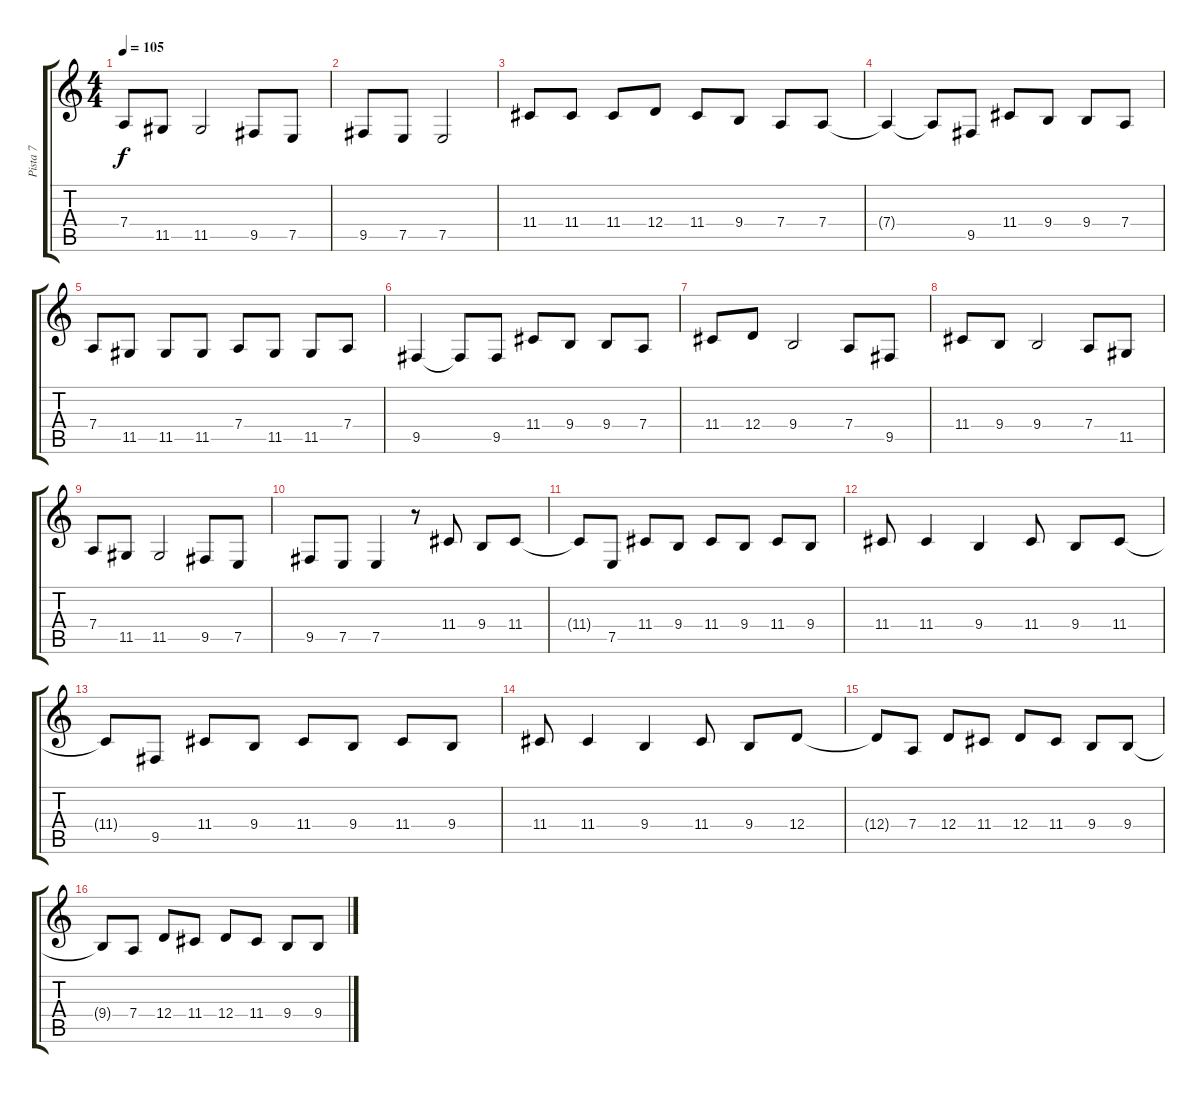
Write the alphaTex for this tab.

\track ("Pista 7" "Pista 7") {instrument violin}
\staff {score tabs}
\tuning (E4 B3 G3 D3 A2 E2) {hide}
\ts (4 4)
\tempo 105
\clef g2
\ks c
7.4.8{dy f} 11.5.8 11.5.2 9.5.8 7.5.8 |
9.5.8 7.5.8 7.5.2 |
11.4.8 11.4.8 11.4.8 12.4.8 11.4.8 9.4.8 7.4.8 7.4.8 |
7.4{t}.4 7.4{t}.8 9.5.8 11.4.8 9.4.8 9.4.8 7.4.8 |
7.4.8 11.5.8 11.5.8 11.5.8 7.4.8 11.5.8 11.5.8 7.4.8 |
9.5.4 9.5{t}.8 9.5.8 11.4.8 9.4.8 9.4.8 7.4.8 |
11.4.8 12.4.8 9.4.2 7.4.8 9.5.8 |
11.4.8 9.4.8 9.4.2 7.4.8 11.5.8 |
7.4.8 11.5.8 11.5.2 9.5.8 7.5.8 |
9.5.8 7.5.8 7.5.4 r.8 11.4.8 9.4.8 11.4.8 |
11.4{t}.8 7.5.8 11.4.8 9.4.8 11.4.8 9.4.8 11.4.8 9.4.8 |
11.4.8 11.4.4 9.4.4 11.4.8 9.4.8 11.4.8 |
11.4{t}.8 9.5.8 11.4.8 9.4.8 11.4.8 9.4.8 11.4.8 9.4.8 |
11.4.8 11.4.4 9.4.4 11.4.8 9.4.8 12.4.8 |
12.4{t}.8 7.4.8 12.4.8 11.4.8 12.4.8 11.4.8 9.4.8 9.4.8 |
9.4{t}.8 7.4.8 12.4.8 11.4.8 12.4.8 11.4.8 9.4.8 9.4.8
